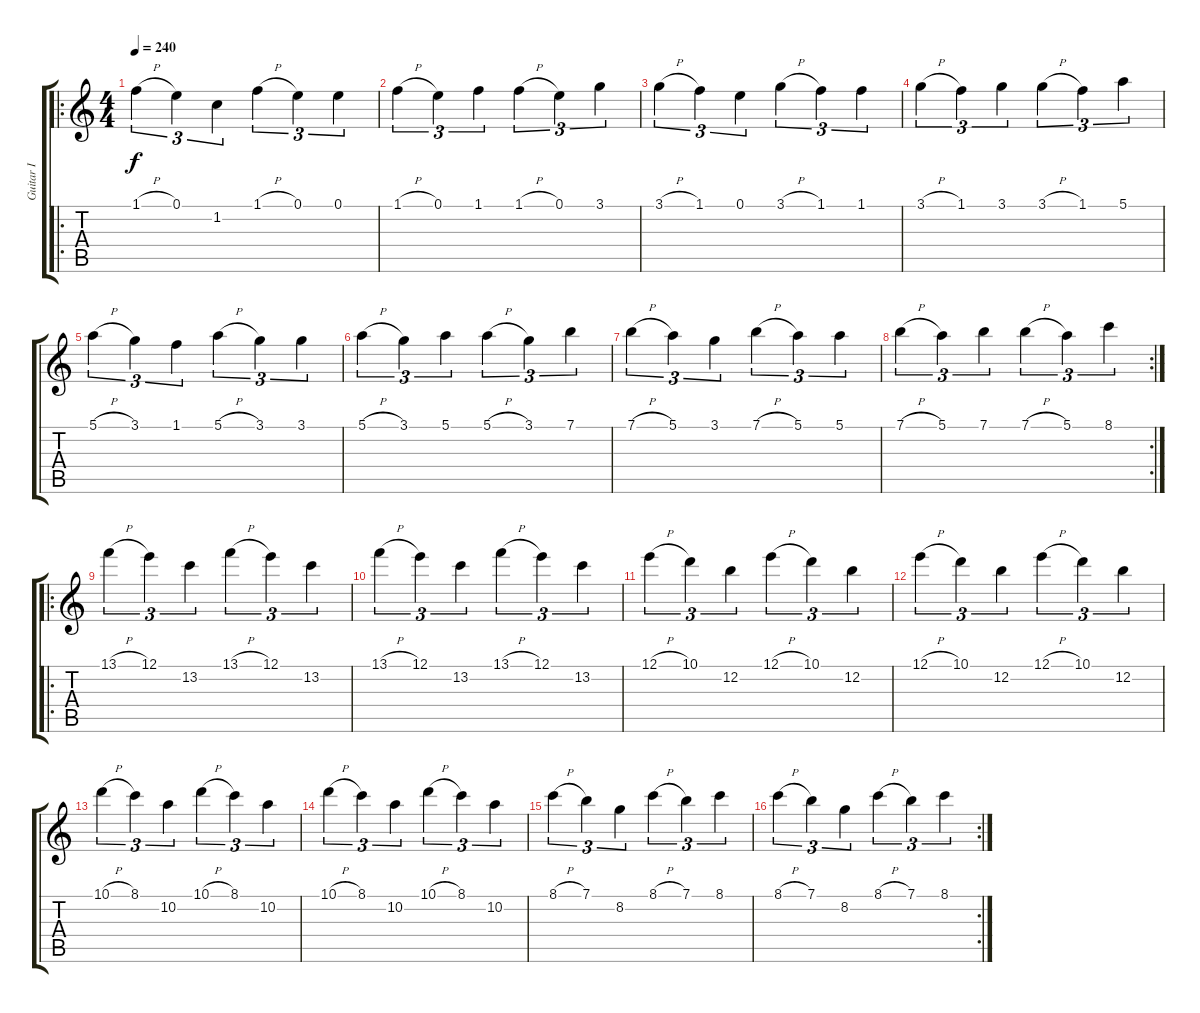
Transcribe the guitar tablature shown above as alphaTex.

\track ("Guitar I" "Guitar I") {instrument acousticguitarnylon}
\staff {score tabs}
\tuning (E4 B3 G3 D3 A2 E2) {hide}
\ro
\ts (4 4)
\tempo 240
\clef g2
\ks c
1.1{h}.4{tu (3 2) dy f} 0.1.4{tu (3 2)} 1.2.4{tu (3 2)} 1.1{h}.4{tu (3 2)} 0.1.4{tu (3 2)} 0.1.4{tu (3 2)} |
1.1{h}.4{tu (3 2)} 0.1.4{tu (3 2)} 1.1.4{tu (3 2)} 1.1{h}.4{tu (3 2)} 0.1.4{tu (3 2)} 3.1.4{tu (3 2)} |
3.1{h}.4{tu (3 2)} 1.1.4{tu (3 2)} 0.1.4{tu (3 2)} 3.1{h}.4{tu (3 2)} 1.1.4{tu (3 2)} 1.1.4{tu (3 2)} |
3.1{h}.4{tu (3 2)} 1.1.4{tu (3 2)} 3.1.4{tu (3 2)} 3.1{h}.4{tu (3 2)} 1.1.4{tu (3 2)} 5.1.4{tu (3 2)} |
5.1{h}.4{tu (3 2)} 3.1.4{tu (3 2)} 1.1.4{tu (3 2)} 5.1{h}.4{tu (3 2)} 3.1.4{tu (3 2)} 3.1.4{tu (3 2)} |
5.1{h}.4{tu (3 2)} 3.1.4{tu (3 2)} 5.1.4{tu (3 2)} 5.1{h}.4{tu (3 2)} 3.1.4{tu (3 2)} 7.1.4{tu (3 2)} |
7.1{h}.4{tu (3 2)} 5.1.4{tu (3 2)} 3.1.4{tu (3 2)} 7.1{h}.4{tu (3 2)} 5.1.4{tu (3 2)} 5.1.4{tu (3 2)} |
\rc 2
7.1{h}.4{tu (3 2)} 5.1.4{tu (3 2)} 7.1.4{tu (3 2)} 7.1{h}.4{tu (3 2)} 5.1.4{tu (3 2)} 8.1.4{tu (3 2)} |
\ro
13.1{h}.4{tu (3 2)} 12.1.4{tu (3 2)} 13.2.4{tu (3 2)} 13.1{h}.4{tu (3 2)} 12.1.4{tu (3 2)} 13.2.4{tu (3 2)} |
13.1{h}.4{tu (3 2)} 12.1.4{tu (3 2)} 13.2.4{tu (3 2)} 13.1{h}.4{tu (3 2)} 12.1.4{tu (3 2)} 13.2.4{tu (3 2)} |
12.1{h}.4{tu (3 2)} 10.1.4{tu (3 2)} 12.2.4{tu (3 2)} 12.1{h}.4{tu (3 2)} 10.1.4{tu (3 2)} 12.2.4{tu (3 2)} |
12.1{h}.4{tu (3 2)} 10.1.4{tu (3 2)} 12.2.4{tu (3 2)} 12.1{h}.4{tu (3 2)} 10.1.4{tu (3 2)} 12.2.4{tu (3 2)} |
10.1{h}.4{tu (3 2)} 8.1.4{tu (3 2)} 10.2.4{tu (3 2)} 10.1{h}.4{tu (3 2)} 8.1.4{tu (3 2)} 10.2.4{tu (3 2)} |
10.1{h}.4{tu (3 2)} 8.1.4{tu (3 2)} 10.2.4{tu (3 2)} 10.1{h}.4{tu (3 2)} 8.1.4{tu (3 2)} 10.2.4{tu (3 2)} |
8.1{h}.4{tu (3 2)} 7.1.4{tu (3 2)} 8.2.4{tu (3 2)} 8.1{h}.4{tu (3 2)} 7.1.4{tu (3 2)} 8.1.4{tu (3 2)} |
\rc 2
8.1{h}.4{tu (3 2)} 7.1.4{tu (3 2)} 8.2.4{tu (3 2)} 8.1{h}.4{tu (3 2)} 7.1.4{tu (3 2)} 8.1.4{tu (3 2)}
